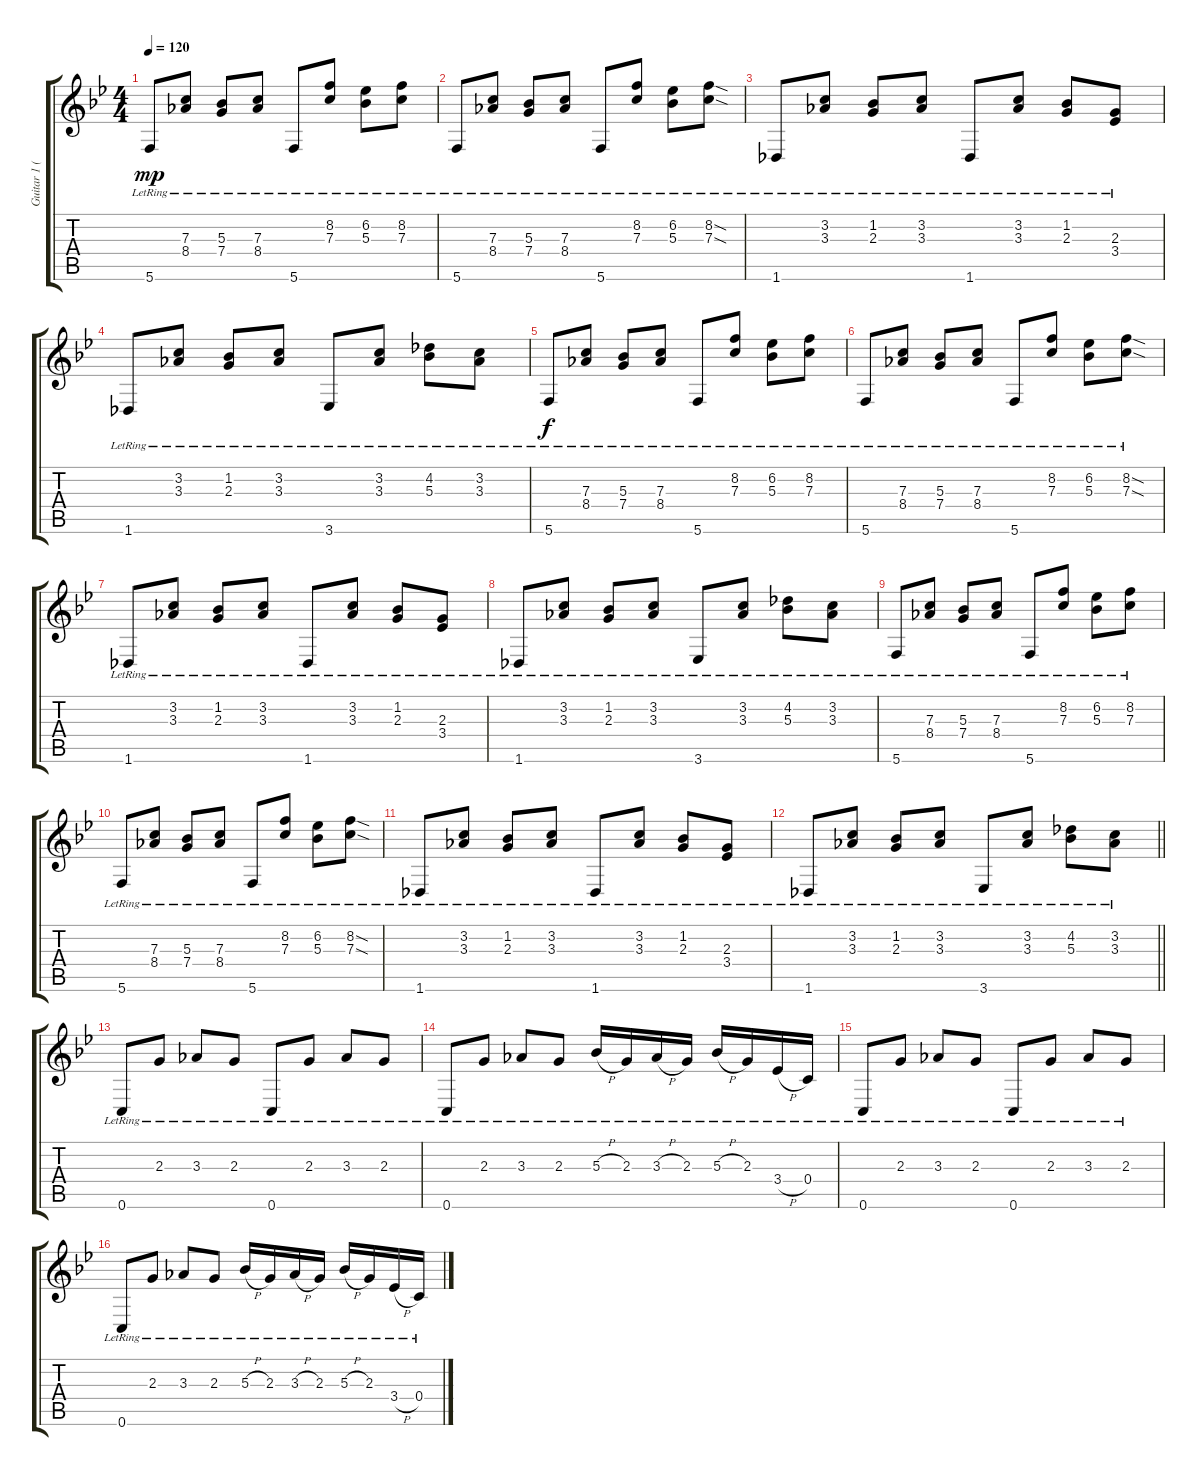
\track ("Guitar 1 (Clean- Tuck)" "Guitar 1 (") {instrument electricguitarclean}
\staff {score tabs}
\tuning (D4 A3 F3 C3 G2 C2) {hide}
\ts (4 4)
\tempo 120
\clef g2
\ks bb
5.6{lr}.8{dy mp} (7.3{lr} 8.4{lr}).8 (5.3{lr} 7.4{lr}).8 (7.3{lr} 8.4{lr}).8 5.6{lr}.8 (8.2{lr} 7.3{lr}).8 (6.2{lr} 5.3{lr}).8 (8.2{lr} 7.3{lr}).8 |
5.6{lr}.8 (7.3{lr} 8.4{lr}).8 (5.3{lr} 7.4{lr}).8 (7.3{lr} 8.4{lr}).8 5.6{lr}.8 (8.2{lr} 7.3{lr}).8 (6.2{lr} 5.3{lr}).8 (8.2{sod lr} 7.3{sod lr}).8 |
1.6{lr}.8 (3.2{lr} 3.3{lr}).8 (1.2{lr} 2.3{lr}).8 (3.2{lr} 3.3{lr}).8 1.6{lr}.8 (3.2{lr} 3.3{lr}).8 (1.2{lr} 2.3{lr}).8 (2.3{lr} 3.4{lr}).8 |
1.6{lr}.8 (3.2{lr} 3.3{lr}).8 (1.2{lr} 2.3{lr}).8 (3.2{lr} 3.3{lr}).8 3.6{lr}.8 (3.2{lr} 3.3{lr}).8 (4.2{lr} 5.3{lr}).8 (3.2{lr} 3.3{lr}).8 |
5.6{lr}.8{dy f} (7.3{lr} 8.4{lr}).8 (5.3{lr} 7.4{lr}).8 (7.3{lr} 8.4{lr}).8 5.6{lr}.8 (8.2{lr} 7.3{lr}).8 (6.2{lr} 5.3{lr}).8 (8.2{lr} 7.3{lr}).8 |
5.6{lr}.8 (7.3{lr} 8.4{lr}).8 (5.3{lr} 7.4{lr}).8 (7.3{lr} 8.4{lr}).8 5.6{lr}.8 (8.2{lr} 7.3{lr}).8 (6.2{lr} 5.3{lr}).8 (8.2{sod lr} 7.3{sod lr}).8 |
1.6{lr}.8 (3.2{lr} 3.3{lr}).8 (1.2{lr} 2.3{lr}).8 (3.2{lr} 3.3{lr}).8 1.6{lr}.8 (3.2{lr} 3.3{lr}).8 (1.2{lr} 2.3{lr}).8 (2.3{lr} 3.4{lr}).8 |
1.6{lr}.8 (3.2{lr} 3.3{lr}).8 (1.2{lr} 2.3{lr}).8 (3.2{lr} 3.3{lr}).8 3.6{lr}.8 (3.2{lr} 3.3{lr}).8 (4.2{lr} 5.3{lr}).8 (3.2{lr} 3.3{lr}).8 |
5.6{lr}.8 (7.3{lr} 8.4{lr}).8 (5.3{lr} 7.4{lr}).8 (7.3{lr} 8.4{lr}).8 5.6{lr}.8 (8.2{lr} 7.3{lr}).8 (6.2{lr} 5.3{lr}).8 (8.2{lr} 7.3{lr}).8 |
5.6{lr}.8 (7.3{lr} 8.4{lr}).8 (5.3{lr} 7.4{lr}).8 (7.3{lr} 8.4{lr}).8 5.6{lr}.8 (8.2{lr} 7.3{lr}).8 (6.2{lr} 5.3{lr}).8 (8.2{sod lr} 7.3{sod lr}).8 |
1.6{lr}.8 (3.2{lr} 3.3{lr}).8 (1.2{lr} 2.3{lr}).8 (3.2{lr} 3.3{lr}).8 1.6{lr}.8 (3.2{lr} 3.3{lr}).8 (1.2{lr} 2.3{lr}).8 (2.3{lr} 3.4{lr}).8 |
\barLineRight lightlight
1.6{lr}.8 (3.2{lr} 3.3{lr}).8 (1.2{lr} 2.3{lr}).8 (3.2{lr} 3.3{lr}).8 3.6{lr}.8 (3.2{lr} 3.3{lr}).8 (4.2{lr} 5.3{lr}).8 (3.2{lr} 3.3{lr}).8 |
0.6{lr}.8 2.3{lr}.8 3.3{lr}.8 2.3{lr}.8 0.6{lr}.8 2.3{lr}.8 3.3{lr}.8 2.3{lr}.8 |
0.6{lr}.8 2.3{lr}.8 3.3{lr}.8 2.3{lr}.8 5.3{h lr}.16 2.3{lr}.16 3.3{h lr}.16 2.3{lr}.16 5.3{h lr}.16 2.3{lr}.16 3.4{h lr}.16 0.4{lr}.16 |
0.6{lr}.8 2.3{lr}.8 3.3{lr}.8 2.3{lr}.8 0.6{lr}.8 2.3{lr}.8 3.3{lr}.8 2.3{lr}.8 |
0.6{lr}.8 2.3{lr}.8 3.3{lr}.8 2.3{lr}.8 5.3{h lr}.16 2.3{lr}.16 3.3{h lr}.16 2.3{lr}.16 5.3{h lr}.16 2.3{lr}.16 3.4{h lr}.16 0.4{lr}.16
